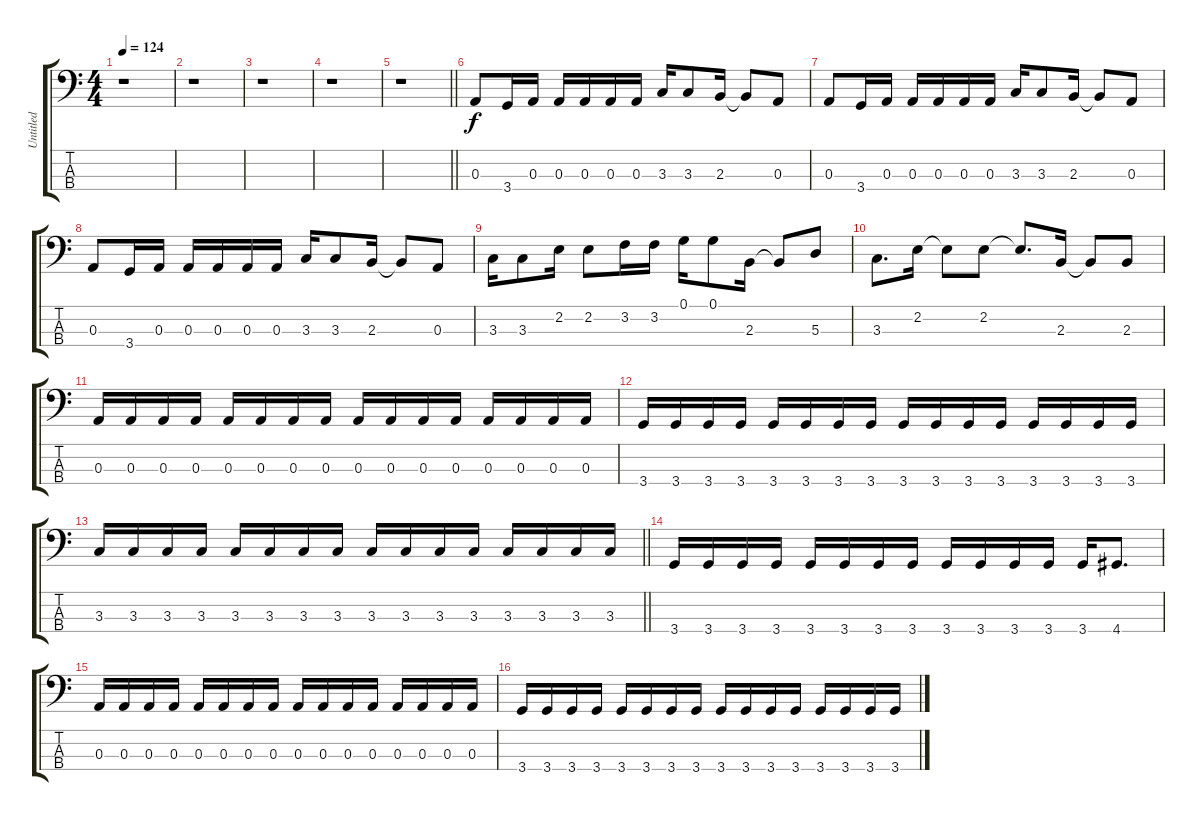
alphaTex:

\track ("Untitled" "Untitled") {instrument electricbassfinger}
\staff {score tabs}
\tuning (G2 D2 A1 E1) {hide}
\ts (4 4)
\tempo 124
\clef f4
\ks c
r.1{dy f instrument electricbassfinger} |
r.1 |
r.1 |
r.1 |
\barLineRight lightlight
r.1 |
0.3.8 3.4.16 0.3.16 0.3.16 0.3.16 0.3.16 0.3.16 3.3.16 3.3.8 2.3.16 2.3{t}.8 0.3.8 |
0.3.8 3.4.16 0.3.16 0.3.16 0.3.16 0.3.16 0.3.16 3.3.16 3.3.8 2.3.16 2.3{t}.8 0.3.8 |
0.3.8 3.4.16 0.3.16 0.3.16 0.3.16 0.3.16 0.3.16 3.3.16 3.3.8 2.3.16 2.3{t}.8 0.3.8 |
3.3.16 3.3.8 2.2.16 2.2.8 3.2.16 3.2.16 0.1.16 0.1.8 2.3.16 2.3{t}.8 5.3.8 |
3.3.8{d} 2.2.16 2.2{t}.8 2.2.8 2.2{t}.8{d} 2.3.16 2.3{t}.8 2.3.8 |
0.3.16 0.3.16 0.3.16 0.3.16 0.3.16 0.3.16 0.3.16 0.3.16 0.3.16 0.3.16 0.3.16 0.3.16 0.3.16 0.3.16 0.3.16 0.3.16 |
3.4.16 3.4.16 3.4.16 3.4.16 3.4.16 3.4.16 3.4.16 3.4.16 3.4.16 3.4.16 3.4.16 3.4.16 3.4.16 3.4.16 3.4.16 3.4.16 |
\barLineRight lightlight
3.3.16 3.3.16 3.3.16 3.3.16 3.3.16 3.3.16 3.3.16 3.3.16 3.3.16 3.3.16 3.3.16 3.3.16 3.3.16 3.3.16 3.3.16 3.3.16 |
\section ("" " ")
3.4.16 3.4.16 3.4.16 3.4.16 3.4.16 3.4.16 3.4.16 3.4.16 3.4.16 3.4.16 3.4.16 3.4.16 3.4.16 4.4.8{d} |
0.3.16 0.3.16 0.3.16 0.3.16 0.3.16 0.3.16 0.3.16 0.3.16 0.3.16 0.3.16 0.3.16 0.3.16 0.3.16 0.3.16 0.3.16 0.3.16 |
3.4.16 3.4.16 3.4.16 3.4.16 3.4.16 3.4.16 3.4.16 3.4.16 3.4.16 3.4.16 3.4.16 3.4.16 3.4.16 3.4.16 3.4.16 3.4.16
